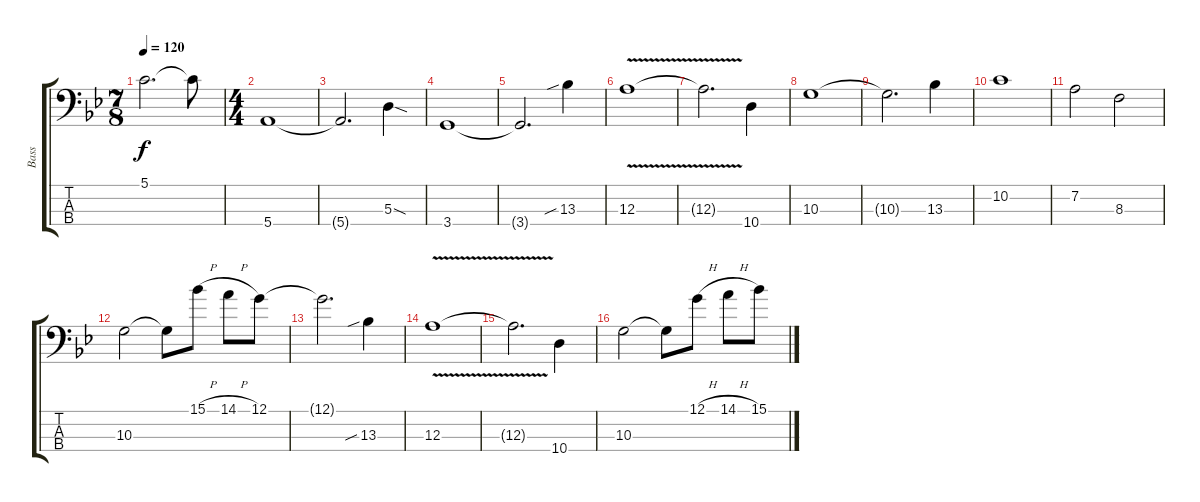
\track ("Bass" "Bass") {instrument electricbassfinger}
\staff {score tabs}
\tuning (G2 D2 A1 E1) {hide}
\ts (7 8)
\tempo 120
\clef f4
\ks bb
5.1{t}.2{d dy f} 5.1{t}.8 |
\ts (4 4)
5.4.1 |
5.4{t}.2{d} 5.3{sod}.4 |
3.4.1 |
3.4{t}.2{d} 13.3{sib}.4 |
12.3{v}.1 |
12.3{t}.2{d} 10.4.4 |
10.3.1 |
10.3{t}.2{d} 13.3.4 |
10.2.1 |
7.2.2 8.3.2 |
10.3.2 10.3{t}.8 15.1{h}.8 14.1{h}.8 12.1.8 |
12.1{t}.2{d} 13.3{sib}.4 |
12.3{v}.1 |
12.3{t}.2{d} 10.4.4 |
10.3.2 10.3{t}.8 12.1{h}.8 14.1{h}.8 15.1.8
